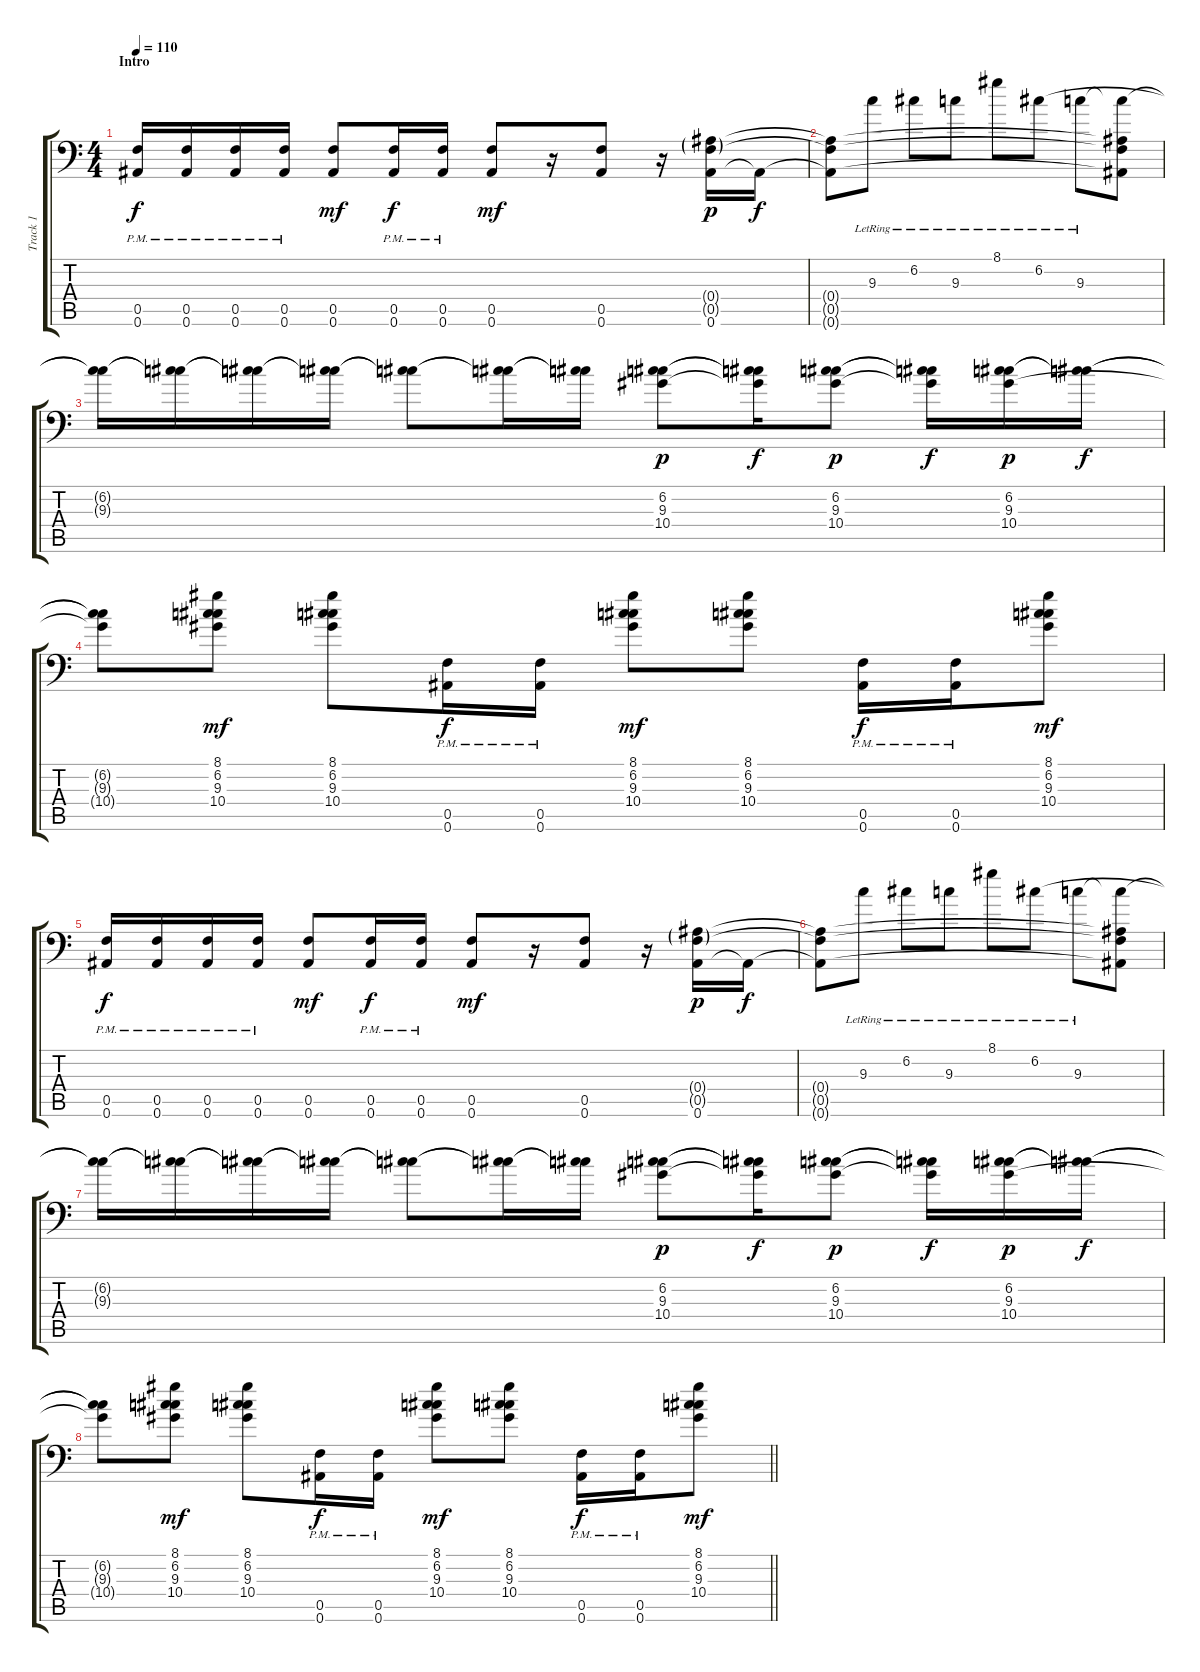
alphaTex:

\track ("Track 1" "Track 1") {instrument overdrivenguitar}
\staff {score tabs}
\tuning (C4 G3 Eb3 Bb2 F2 Bb1) {hide}
\ts (4 4)
\section ("" "Intro")
\tempo 110
\clef f4
\ks c
(0.5{pm} 0.6{pm}).16{dy f instrument overdrivenguitar} (0.5{pm} 0.6{pm}).16 (0.5{pm} 0.6{pm}).16 (0.5{pm} 0.6{pm}).16 (0.5 0.6).8{dy mf} (0.5{pm} 0.6{pm}).16{dy f} (0.5{pm} 0.6{pm}).16 (0.5 0.6).8{dy mf} r.16 (0.5 0.6).8 r.16 (0.4{g} 0.5{g} 0.6).16{dy p} 0.6{t}.16{dy f} |
(0.4{t} 0.5{t} 0.6{t}).8 9.3{lr}.8 6.2{lr}.8 9.3{lr}.8 8.1{lr}.8 6.2{lr}.8 9.3{lr}.8 (9.3{t} 0.4{t} 0.5{t} 0.6{t}).8 |
(6.2{t} 9.3{t}).16 (6.2{t} 9.3{t}).16 (6.2{t} 9.3{t}).16 (6.2{t} 9.3{t}).16 (6.2{t} 9.3{t}).8 (6.2{t} 9.3{t}).16 (6.2{t} 9.3{t}).16 (6.2 9.3 10.4).8{dy p} (6.2{t} 9.3{t} 10.4{t}).16{dy f} (6.2 9.3 10.4).8{dy p} (6.2{t} 9.3{t} 10.4{t}).16{dy f} (6.2 9.3 10.4).16{dy p} (6.2{t} 9.3{t}).16{dy f} |
(6.2{t} 9.3{t} 10.4{t}).8 (8.1 6.2 9.3 10.4).8{dy mf} (8.1 6.2 9.3 10.4).8 (0.5{pm} 0.6{pm}).16{dy f} (0.5{pm} 0.6{pm}).16 (8.1 6.2 9.3 10.4).8{dy mf} (8.1 6.2 9.3 10.4).8 (0.5{pm} 0.6{pm}).16{dy f} (0.5{pm} 0.6{pm}).16 (8.1 6.2 9.3 10.4).8{dy mf} |
(0.5{pm} 0.6{pm}).16{dy f} (0.5{pm} 0.6{pm}).16 (0.5{pm} 0.6{pm}).16 (0.5{pm} 0.6{pm}).16 (0.5 0.6).8{dy mf} (0.5{pm} 0.6{pm}).16{dy f} (0.5{pm} 0.6{pm}).16 (0.5 0.6).8{dy mf} r.16 (0.5 0.6).8 r.16 (0.4{g} 0.5{g} 0.6).16{dy p} 0.6{t}.16{dy f} |
(0.4{t} 0.5{t} 0.6{t}).8 9.3{lr}.8 6.2{lr}.8 9.3{lr}.8 8.1{lr}.8 6.2{lr}.8 9.3{lr}.8 (9.3{t} 0.4{t} 0.5{t} 0.6{t}).8 |
(6.2{t} 9.3{t}).16 (6.2{t} 9.3{t}).16 (6.2{t} 9.3{t}).16 (6.2{t} 9.3{t}).16 (6.2{t} 9.3{t}).8 (6.2{t} 9.3{t}).16 (6.2{t} 9.3{t}).16 (6.2 9.3 10.4).8{dy p} (6.2{t} 9.3{t} 10.4{t}).16{dy f} (6.2 9.3 10.4).8{dy p} (6.2{t} 9.3{t} 10.4{t}).16{dy f} (6.2 9.3 10.4).16{dy p} (6.2{t} 9.3{t}).16{dy f} |
\barLineRight lightlight
(6.2{t} 9.3{t} 10.4{t}).8 (8.1 6.2 9.3 10.4).8{dy mf} (8.1 6.2 9.3 10.4).8 (0.5{pm} 0.6{pm}).16{dy f} (0.5{pm} 0.6{pm}).16 (8.1 6.2 9.3 10.4).8{dy mf} (8.1 6.2 9.3 10.4).8 (0.5{pm} 0.6{pm}).16{dy f} (0.5{pm} 0.6{pm}).16 (8.1 6.2 9.3 10.4).8{dy mf}
